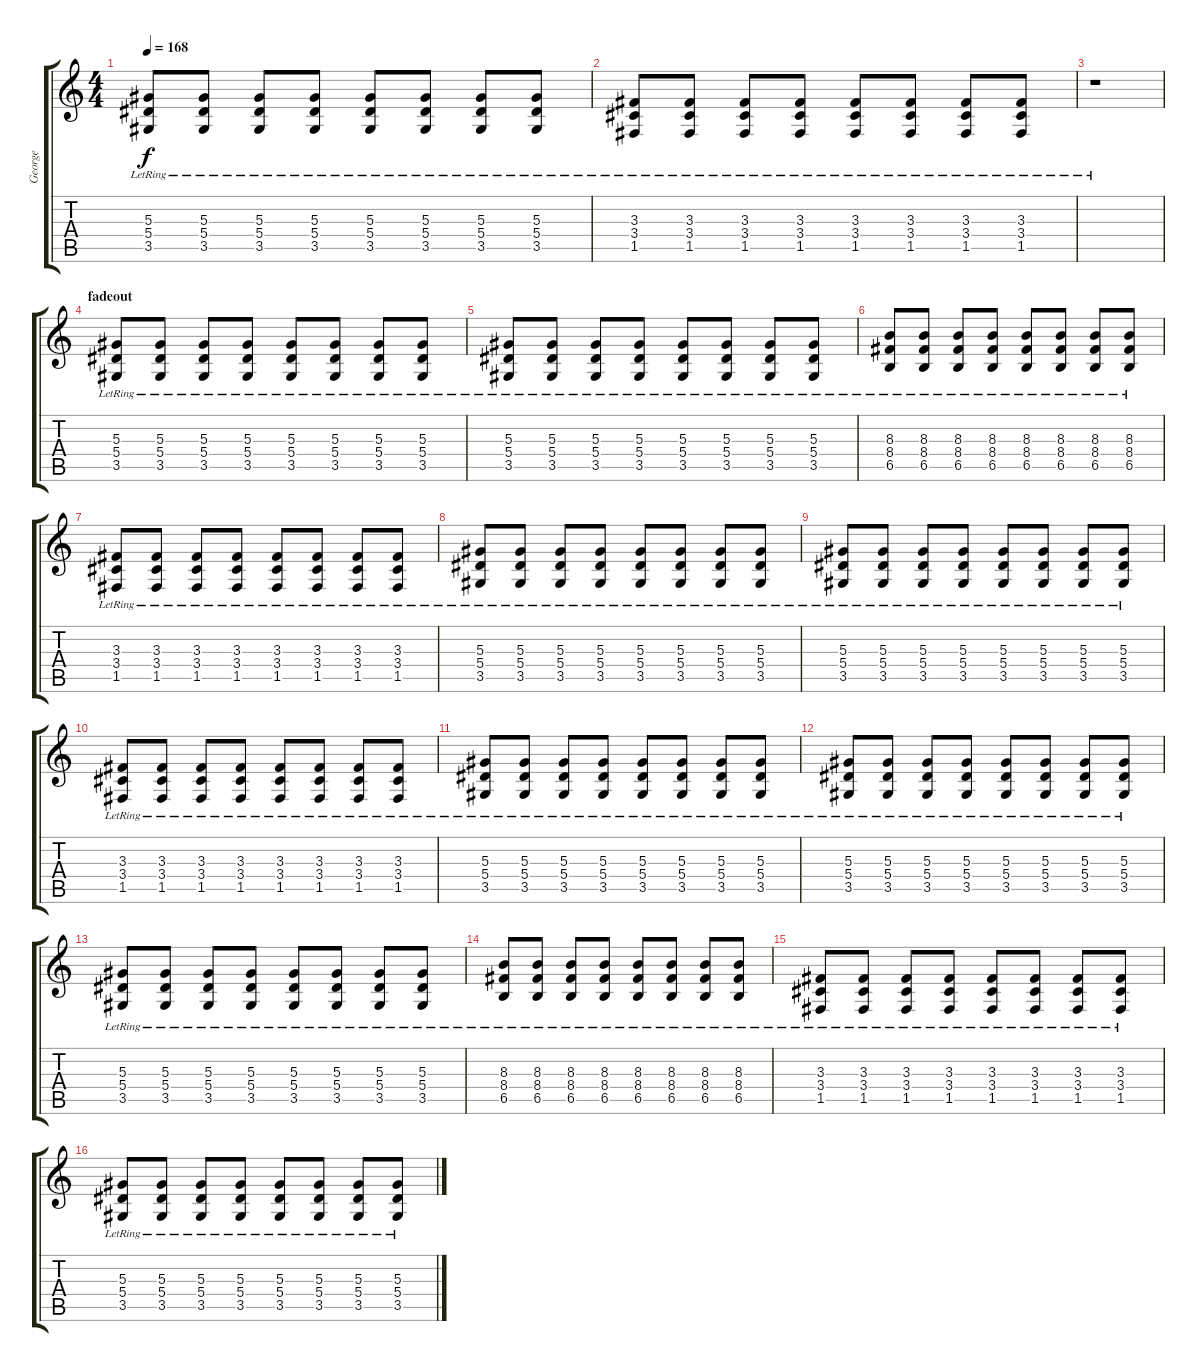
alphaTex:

\track ("George" "George") {instrument distortionguitar}
\staff {score tabs}
\tuning (C4 G3 Eb3 Bb2 F2 C2) {hide}
\ts (4 4)
\tempo 168
\clef g2
\ks c
(5.3{lr} 5.4{lr} 3.5{lr}).8{dy f} (5.3{lr} 5.4{lr} 3.5{lr}).8 (5.3{lr} 5.4{lr} 3.5{lr}).8 (5.3{lr} 5.4{lr} 3.5{lr}).8 (5.3{lr} 5.4{lr} 3.5{lr}).8 (5.3{lr} 5.4{lr} 3.5{lr}).8 (5.3{lr} 5.4{lr} 3.5{lr}).8 (5.3{lr} 5.4{lr} 3.5{lr}).8 |
(3.3{lr} 3.4{lr} 1.5{lr}).8 (3.3{lr} 3.4{lr} 1.5{lr}).8 (3.3{lr} 3.4{lr} 1.5{lr}).8 (3.3{lr} 3.4{lr} 1.5{lr}).8 (3.3{lr} 3.4{lr} 1.5{lr}).8 (3.3{lr} 3.4{lr} 1.5{lr}).8 (3.3{lr} 3.4{lr} 1.5{lr}).8 (3.3{lr} 3.4{lr} 1.5{lr}).8 |
r.1 |
\section ("" "fadeout")
(5.3{lr} 5.4{lr} 3.5{lr}).8{volume 12} (5.3{lr} 5.4{lr} 3.5{lr}).8 (5.3{lr} 5.4{lr} 3.5{lr}).8 (5.3{lr} 5.4{lr} 3.5{lr}).8 (5.3{lr} 5.4{lr} 3.5{lr}).8 (5.3{lr} 5.4{lr} 3.5{lr}).8 (5.3{lr} 5.4{lr} 3.5{lr}).8 (5.3{lr} 5.4{lr} 3.5{lr}).8 |
(5.3{lr} 5.4{lr} 3.5{lr}).8 (5.3{lr} 5.4{lr} 3.5{lr}).8 (5.3{lr} 5.4{lr} 3.5{lr}).8 (5.3{lr} 5.4{lr} 3.5{lr}).8 (5.3{lr} 5.4{lr} 3.5{lr}).8 (5.3{lr} 5.4{lr} 3.5{lr}).8 (5.3{lr} 5.4{lr} 3.5{lr}).8 (5.3{lr} 5.4{lr} 3.5{lr}).8 |
(8.3{lr} 8.4{lr} 6.5{lr}).8 (8.3{lr} 8.4{lr} 6.5{lr}).8 (8.3{lr} 8.4{lr} 6.5{lr}).8{volume 10} (8.3{lr} 8.4{lr} 6.5{lr}).8 (8.3{lr} 8.4{lr} 6.5{lr}).8 (8.3{lr} 8.4{lr} 6.5{lr}).8 (8.3{lr} 8.4{lr} 6.5{lr}).8 (8.3{lr} 8.4{lr} 6.5{lr}).8 |
(3.3{lr} 3.4{lr} 1.5{lr}).8 (3.3{lr} 3.4{lr} 1.5{lr}).8 (3.3{lr} 3.4{lr} 1.5{lr}).8 (3.3{lr} 3.4{lr} 1.5{lr}).8 (3.3{lr} 3.4{lr} 1.5{lr}).8 (3.3{lr} 3.4{lr} 1.5{lr}).8 (3.3{lr} 3.4{lr} 1.5{lr}).8 (3.3{lr} 3.4{lr} 1.5{lr}).8 |
(5.3{lr} 5.4{lr} 3.5{lr}).8 (5.3{lr} 5.4{lr} 3.5{lr}).8 (5.3{lr} 5.4{lr} 3.5{lr}).8 (5.3{lr} 5.4{lr} 3.5{lr}).8 (5.3{lr} 5.4{lr} 3.5{lr}).8 (5.3{lr} 5.4{lr} 3.5{lr}).8 (5.3{lr} 5.4{lr} 3.5{lr}).8 (5.3{lr} 5.4{lr} 3.5{lr}).8{volume 10} |
(5.3{lr} 5.4{lr} 3.5{lr}).8 (5.3{lr} 5.4{lr} 3.5{lr}).8 (5.3{lr} 5.4{lr} 3.5{lr}).8 (5.3{lr} 5.4{lr} 3.5{lr}).8 (5.3{lr} 5.4{lr} 3.5{lr}).8 (5.3{lr} 5.4{lr} 3.5{lr}).8 (5.3{lr} 5.4{lr} 3.5{lr}).8 (5.3{lr} 5.4{lr} 3.5{lr}).8 |
(3.3{lr} 3.4{lr} 1.5{lr}).8 (3.3{lr} 3.4{lr} 1.5{lr}).8 (3.3{lr} 3.4{lr} 1.5{lr}).8 (3.3{lr} 3.4{lr} 1.5{lr}).8 (3.3{lr} 3.4{lr} 1.5{lr}).8 (3.3{lr} 3.4{lr} 1.5{lr}).8 (3.3{lr} 3.4{lr} 1.5{lr}).8 (3.3{lr} 3.4{lr} 1.5{lr}).8 |
(5.3{lr} 5.4{lr} 3.5{lr}).8{volume 7} (5.3{lr} 5.4{lr} 3.5{lr}).8 (5.3{lr} 5.4{lr} 3.5{lr}).8 (5.3{lr} 5.4{lr} 3.5{lr}).8 (5.3{lr} 5.4{lr} 3.5{lr}).8 (5.3{lr} 5.4{lr} 3.5{lr}).8 (5.3{lr} 5.4{lr} 3.5{lr}).8 (5.3{lr} 5.4{lr} 3.5{lr}).8 |
(5.3{lr} 5.4{lr} 3.5{lr}).8 (5.3{lr} 5.4{lr} 3.5{lr}).8 (5.3{lr} 5.4{lr} 3.5{lr}).8 (5.3{lr} 5.4{lr} 3.5{lr}).8 (5.3{lr} 5.4{lr} 3.5{lr}).8 (5.3{lr} 5.4{lr} 3.5{lr}).8 (5.3{lr} 5.4{lr} 3.5{lr}).8 (5.3{lr} 5.4{lr} 3.5{lr}).8 |
(5.3{lr} 5.4{lr} 3.5{lr}).8{volume 5} (5.3{lr} 5.4{lr} 3.5{lr}).8 (5.3{lr} 5.4{lr} 3.5{lr}).8 (5.3{lr} 5.4{lr} 3.5{lr}).8 (5.3{lr} 5.4{lr} 3.5{lr}).8 (5.3{lr} 5.4{lr} 3.5{lr}).8 (5.3{lr} 5.4{lr} 3.5{lr}).8 (5.3{lr} 5.4{lr} 3.5{lr}).8 |
(8.3{lr} 8.4{lr} 6.5{lr}).8 (8.3{lr} 8.4{lr} 6.5{lr}).8 (8.3{lr} 8.4{lr} 6.5{lr}).8 (8.3{lr} 8.4{lr} 6.5{lr}).8 (8.3{lr} 8.4{lr} 6.5{lr}).8 (8.3{lr} 8.4{lr} 6.5{lr}).8 (8.3{lr} 8.4{lr} 6.5{lr}).8 (8.3{lr} 8.4{lr} 6.5{lr}).8 |
(3.3{lr} 3.4{lr} 1.5{lr}).8 (3.3{lr} 3.4{lr} 1.5{lr}).8 (3.3{lr} 3.4{lr} 1.5{lr}).8 (3.3{lr} 3.4{lr} 1.5{lr}).8 (3.3{lr} 3.4{lr} 1.5{lr}).8 (3.3{lr} 3.4{lr} 1.5{lr}).8 (3.3{lr} 3.4{lr} 1.5{lr}).8 (3.3{lr} 3.4{lr} 1.5{lr}).8 |
(5.3{lr} 5.4{lr} 3.5{lr}).8{volume 3} (5.3{lr} 5.4{lr} 3.5{lr}).8 (5.3{lr} 5.4{lr} 3.5{lr}).8 (5.3{lr} 5.4{lr} 3.5{lr}).8 (5.3{lr} 5.4{lr} 3.5{lr}).8 (5.3{lr} 5.4{lr} 3.5{lr}).8 (5.3{lr} 5.4{lr} 3.5{lr}).8 (5.3{lr} 5.4{lr} 3.5{lr}).8
